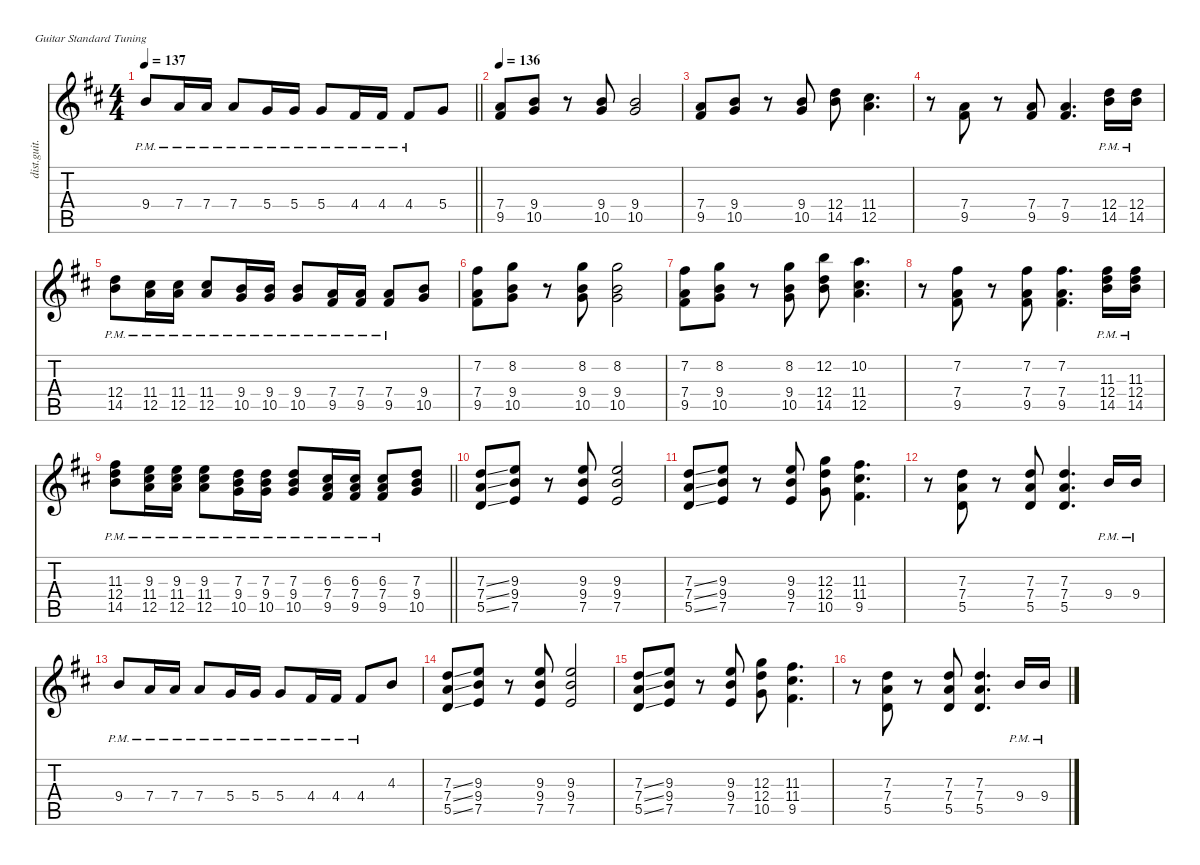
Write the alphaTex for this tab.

\defaultSystemsLayout 4
\hideDynamics
\bracketExtendMode nobrackets
\otherSystemsTrackNameOrientation horizontal
\track ("James - Rythme Distortion" "dist.guit.") {defaultSystemsLayout 4 mute instrument distortionguitar}
\staff {score tabs}
\tuning (E4 B3 G3 D3 A2 E2)
\ts (4 4)
\tempo 137
\clef g2
\barLineRight lightlight
\ks bminor
9.4{pm acc forcenatural}.8{dy f beam Up} 7.4{pm acc forcenatural}.16{beam Up} 7.4{pm acc forcenatural}.16{beam Up} 7.4{pm acc forcenatural}.8{beam Up} 5.4{pm acc forcenatural}.16{beam Up} 5.4{pm acc forcenatural}.16{beam Up} 5.4{pm acc forcenatural}.8{beam Up} 4.4{pm acc #}.16{beam Up} 4.4{pm acc #}.16{beam Up} 4.4{pm acc #}.8{beam Up} 5.4{acc forcenatural}.8{beam Up} |
\tempo 136
(7.4{acc forcenatural} 9.5{acc #}).8{beam Up} (9.4{acc forcenatural} 10.5{acc forcenatural}).8{beam Up} r.8{beam Up} (9.4{acc forcenatural} 10.5{acc forcenatural}).8{beam Up} (9.4{acc forcenatural} 10.5{acc forcenatural}).2{beam Up} |
(7.4{acc forcenatural} 9.5{acc #}).8{beam Up} (9.4{acc forcenatural} 10.5{acc forcenatural}).8{beam Up} r.8{beam Up} (9.4{acc forcenatural} 10.5{acc forcenatural}).8{beam Up} (12.4{acc forcenatural} 14.5{acc forcenatural}).8{beam Down} (11.4{acc #} 12.5{acc forcenatural}).4{d beam Down} |
r.8{beam Down} (7.4{acc forcenatural} 9.5{acc #}).8{beam Up} r.8{beam Up} (7.4{acc forcenatural} 9.5{acc #}).8{beam Up} (7.4{acc forcenatural} 9.5{acc #}).4{d beam Up} (12.4{acc forcenatural} 14.5{pm acc forcenatural}).16{beam Down} (12.4{acc forcenatural} 14.5{pm acc forcenatural}).16{beam Down} |
(12.4{acc forcenatural} 14.5{pm acc forcenatural}).8{beam Down} (11.4{acc #} 12.5{pm acc forcenatural}).16{beam Down} (11.4{acc #} 12.5{pm acc forcenatural}).16{beam Down} (11.4{acc #} 12.5{pm acc forcenatural}).8{beam Up} (9.4{acc forcenatural} 10.5{pm acc forcenatural}).16{beam Up} (9.4{acc forcenatural} 10.5{pm acc forcenatural}).16{beam Up} (9.4{acc forcenatural} 10.5{pm acc forcenatural}).8{beam Up} (7.4{acc forcenatural} 9.5{pm acc #}).16{beam Up} (7.4{acc forcenatural} 9.5{pm acc #}).16{beam Up} (7.4{acc forcenatural} 9.5{pm acc #}).8{beam Up} (9.4{acc forcenatural} 10.5{acc forcenatural}).8{beam Up} |
(7.2{acc #} 7.4{acc forcenatural} 9.5{acc #}).8{beam Down} (8.2{acc forcenatural} 9.4{acc forcenatural} 10.5{acc forcenatural}).8{beam Down} r.8{beam Down} (8.2{acc forcenatural} 9.4{acc forcenatural} 10.5{acc forcenatural}).8{beam Down} (8.2{acc forcenatural} 9.4{acc forcenatural} 10.5{acc forcenatural}).2{beam Down} |
(7.2{acc #} 7.4{acc forcenatural} 9.5{acc #}).8{beam Down} (8.2{acc forcenatural} 9.4{acc forcenatural} 10.5{acc forcenatural}).8{beam Down} r.8{beam Down} (8.2{acc forcenatural} 9.4{acc forcenatural} 10.5{acc forcenatural}).8{beam Down} (12.2{acc forcenatural} 12.4{acc forcenatural} 14.5{acc forcenatural}).8{beam Down} (10.2{acc forcenatural} 11.4{acc #} 12.5{acc forcenatural}).4{d beam Down} |
r.8{beam Down} (7.2{acc #} 7.4{acc forcenatural} 9.5{acc #}).8{beam Down} r.8{beam Down} (7.2{acc #} 7.4{acc forcenatural} 9.5{acc #}).8{beam Down} (7.2{acc #} 7.4{acc forcenatural} 9.5{acc #}).4{d beam Down} (11.3{acc #} 12.4{acc forcenatural} 14.5{pm acc forcenatural}).16{beam Down} (11.3{acc #} 12.4{acc forcenatural} 14.5{pm acc forcenatural}).16{beam Down} |
\barLineRight lightlight
(11.3{acc #} 12.4{acc forcenatural} 14.5{pm acc forcenatural}).8{beam Down} (9.3{acc forcenatural} 11.4{acc #} 12.5{pm acc forcenatural}).16{beam Down} (9.3{acc forcenatural} 11.4{acc #} 12.5{pm acc forcenatural}).16{beam Down} (9.3{acc forcenatural} 11.4{acc #} 12.5{pm acc forcenatural}).8{beam Down} (7.3{acc forcenatural} 9.4{acc forcenatural} 10.5{pm acc forcenatural}).16{beam Down} (7.3{acc forcenatural} 9.4{acc forcenatural} 10.5{pm acc forcenatural}).16{beam Down} (7.3{acc forcenatural} 9.4{acc forcenatural} 10.5{pm acc forcenatural}).8{beam Up} (6.3{acc #} 7.4{acc forcenatural} 9.5{pm acc #}).16{beam Up} (6.3{acc #} 7.4{acc forcenatural} 9.5{pm acc #}).16{beam Up} (6.3{acc #} 7.4{acc forcenatural} 9.5{pm acc #}).8{beam Up} (7.3{acc forcenatural} 9.4{acc forcenatural} 10.5{acc forcenatural}).8{beam Up} |
(7.3{ss acc forcenatural} 7.4{ss acc forcenatural} 5.5{ss acc forcenatural}).8{beam Up} (9.3{acc forcenatural} 9.4{acc forcenatural} 7.5{acc forcenatural}).8{beam Up} r.8{beam Up} (9.3{acc forcenatural} 9.4{acc forcenatural} 7.5{acc forcenatural}).8{beam Up} (9.3{acc forcenatural} 9.4{acc forcenatural} 7.5{acc forcenatural}).2{beam Up} |
(7.3{ss acc forcenatural} 7.4{ss acc forcenatural} 5.5{ss acc forcenatural}).8{beam Up} (9.3{acc forcenatural} 9.4{acc forcenatural} 7.5{acc forcenatural}).8{beam Up} r.8{beam Up} (9.3{acc forcenatural} 9.4{acc forcenatural} 7.5{acc forcenatural}).8{beam Up} (12.3{acc forcenatural} 12.4{acc forcenatural} 10.5{acc forcenatural}).8{beam Down} (11.3{acc #} 11.4{acc #} 9.5{acc #}).4{d beam Down} |
r.8{beam Down} (7.3{acc forcenatural} 7.4{acc forcenatural} 5.5{acc forcenatural}).8{beam Up} r.8{beam Up} (7.3{acc forcenatural} 7.4{acc forcenatural} 5.5{acc forcenatural}).8{beam Up} (7.3{acc forcenatural} 7.4{acc forcenatural} 5.5{acc forcenatural}).4{d beam Up} 9.4{pm acc forcenatural}.16{beam Up} 9.4{pm acc forcenatural}.16{beam Up} |
9.4{pm acc forcenatural}.8{beam Up} 7.4{pm acc forcenatural}.16{beam Up} 7.4{pm acc forcenatural}.16{beam Up} 7.4{pm acc forcenatural}.8{beam Up} 5.4{pm acc forcenatural}.16{beam Up} 5.4{pm acc forcenatural}.16{beam Up} 5.4{pm acc forcenatural}.8{beam Up} 4.4{pm acc #}.16{beam Up} 4.4{pm acc #}.16{beam Up} 4.4{pm acc #}.8{beam Up} 4.3{acc forcenatural}.8{beam Up} |
(7.3{ss acc forcenatural} 7.4{ss acc forcenatural} 5.5{ss acc forcenatural}).8{beam Up} (9.3{acc forcenatural} 9.4{acc forcenatural} 7.5{acc forcenatural}).8{beam Up} r.8{beam Up} (9.3{acc forcenatural} 9.4{acc forcenatural} 7.5{acc forcenatural}).8{beam Up} (9.3{acc forcenatural} 9.4{acc forcenatural} 7.5{acc forcenatural}).2{beam Up} |
(7.3{ss acc forcenatural} 7.4{ss acc forcenatural} 5.5{ss acc forcenatural}).8{beam Up} (9.3{acc forcenatural} 9.4{acc forcenatural} 7.5{acc forcenatural}).8{beam Up} r.8{beam Up} (9.3{acc forcenatural} 9.4{acc forcenatural} 7.5{acc forcenatural}).8{beam Up} (12.3{acc forcenatural} 12.4{acc forcenatural} 10.5{acc forcenatural}).8{beam Down} (11.3{acc #} 11.4{acc #} 9.5{acc #}).4{d beam Down} |
r.8{beam Down} (7.3{acc forcenatural} 7.4{acc forcenatural} 5.5{acc forcenatural}).8{beam Up} r.8{beam Up} (7.3{acc forcenatural} 7.4{acc forcenatural} 5.5{acc forcenatural}).8{beam Up} (7.3{acc forcenatural} 7.4{acc forcenatural} 5.5{acc forcenatural}).4{d beam Up} 9.4{pm acc forcenatural}.16{beam Up} 9.4{pm acc forcenatural}.16{beam Up}
